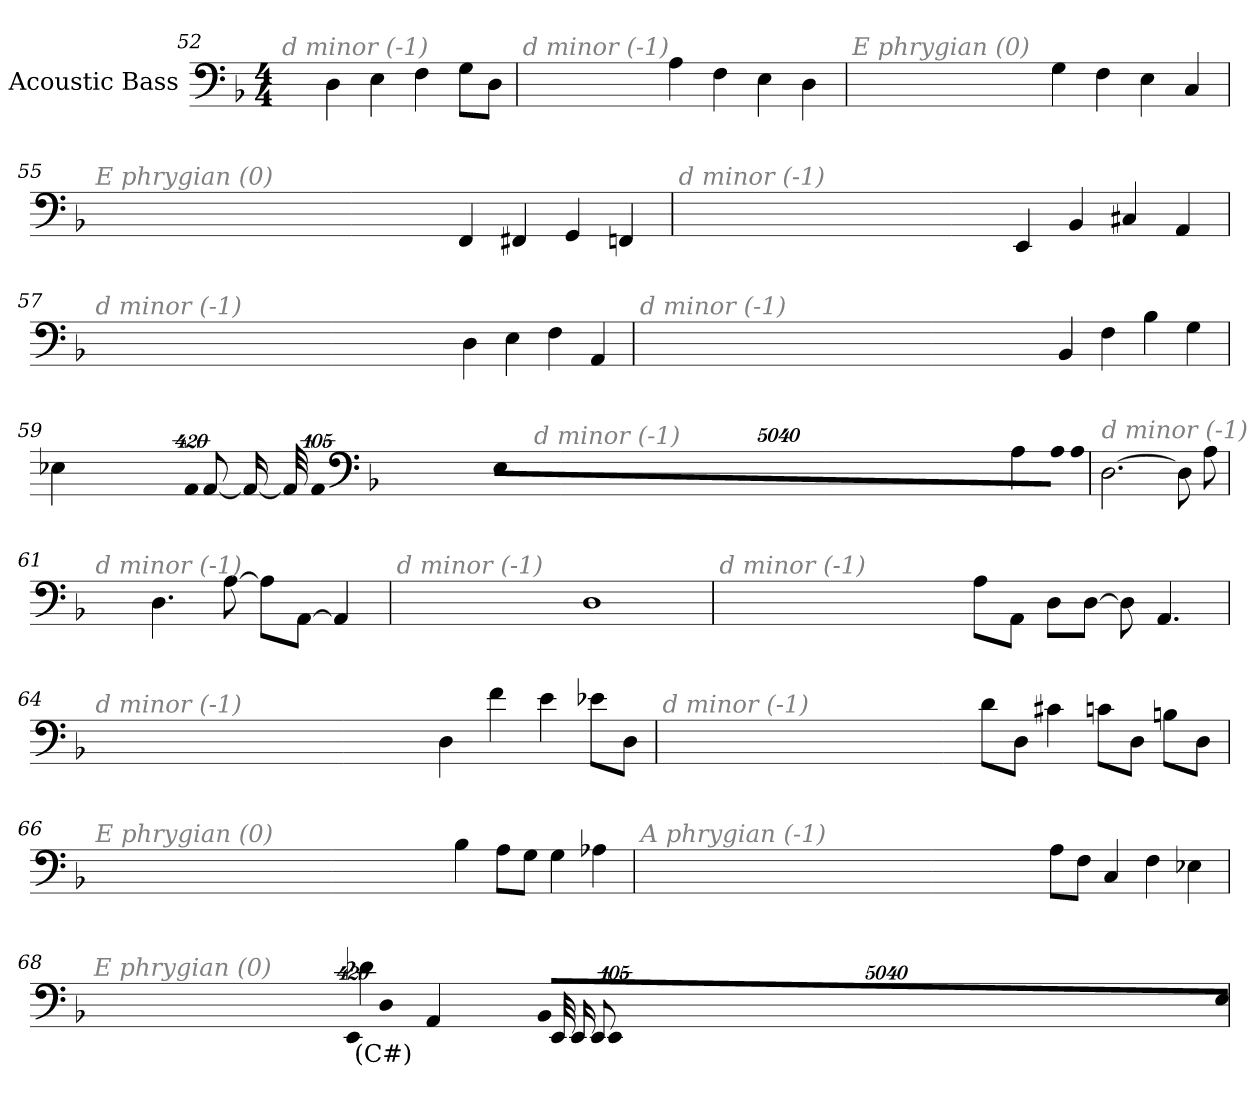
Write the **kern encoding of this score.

**kern	**text
*part1	*part1
*staff1	*staff1
*I"Acoustic Bass	*
*clefF4	*
*ITrd7c12	*
*k[b-]	*
*F:	*
*M4/4	*
=52	=52
!LO:TX:i:color=#808080:t=d minor (-1)	!
4DD	.
4EE	.
4FF	.
8GGL	.
8DDJ	.
=53	=53
!LO:TX:i:color=#808080:t=d minor (-1)	!
4AA	.
4FF	.
4EE	.
4DD	.
=54	=54
!LO:TX:i:color=#808080:t=E phrygian (0)	!
4GG	.
4FF	.
4EE	.
4CC	.
=55	=55
!LO:TX:i:color=#808080:t=E phrygian (0)	!
4FFF	.
4FFF#X	.
4GGG	.
4FFFn	.
=56	=56
!LO:TX:i:color=#808080:t=d minor (-1)	!
4EEE	.
4BBB-	.
4CC#X	.
4AAA	.
=57	=57
!LO:TX:i:color=#808080:t=d minor (-1)	!
4DD	.
4EE	.
4FF	.
4AAA	.
=58	=58
!LO:TX:i:color=#808080:t=d minor (-1)	!
4BBB-	.
4FF	.
4BB-	.
4GG	.
=59	=59
!LO:TX:i:color=#808080:t=d minor (-1)	!
4AA	.
!LO:N:vis=8	!
40320%3347AAL	.
!LO:N:vis=8	!
40320%3347AA	.
!LO:N:vis=8	!
40320%3347EEJ	.
!LO:N:vis=1024	!
[13440%13AAA	.
8AAA_	.
16AAA_	.
32AAA_	.
!LO:N:vis=1024%31	!
13440%407AAA]	.
4EE-X	.
=60	=60
!LO:TX:i:color=#808080:t=d minor (-1)	!
[2.DD	.
8DD]	.
8AA	.
=61	=61
!LO:TX:i:color=#808080:t=d minor (-1)	!
4.DD	.
[8AA	.
8AAL]	.
[8AAAJ	.
4AAA]	.
=62	=62
!LO:TX:i:color=#808080:t=d minor (-1)	!
1DD	.
=63	=63
!LO:TX:i:color=#808080:t=d minor (-1)	!
8AAL	.
8AAAJ	.
8DDL	.
[8DDJ	.
8DD]	.
4.AAA	.
=64	=64
!LO:TX:i:color=#808080:t=d minor (-1)	!
4DD	.
4F	.
4E	.
8E-XL	.
8DDJ	.
=65	=65
!LO:TX:i:color=#808080:t=d minor (-1)	!
8DL	.
8DDJ	.
4C#X	.
8CnL	.
8DDJ	.
8BBnL	.
8DDJ	.
=66	=66
!LO:TX:i:color=#808080:t=E phrygian (0)	!
4BB-	.
8AAL	.
8GGJ	.
4GG	.
4AA-X	.
=67	=67
!LO:TX:i:color=#808080:t=A phrygian (-1)	!
8AAL	.
8FFJ	.
4CC	.
4FF	.
4EE-X	.
=68	=68
!LO:TX:i:color=#808080:t=E phrygian (0)	!
!LO:N:vis=8	!
40320%3347EEL	.
!LO:N:vis=8	!
40320%3347DD	.
!LO:N:vis=8	!
40320%3347BBB-J	.
!LO:N:vis=1024	!
[13440%13EEE	.
8EEE_	.
16EEE_	.
32EEE_	.
!LO:N:vis=1024%31	!
13440%407EEE]	.
4AAA	.
4D-Xi	(C#)
=	=
*-	*-
